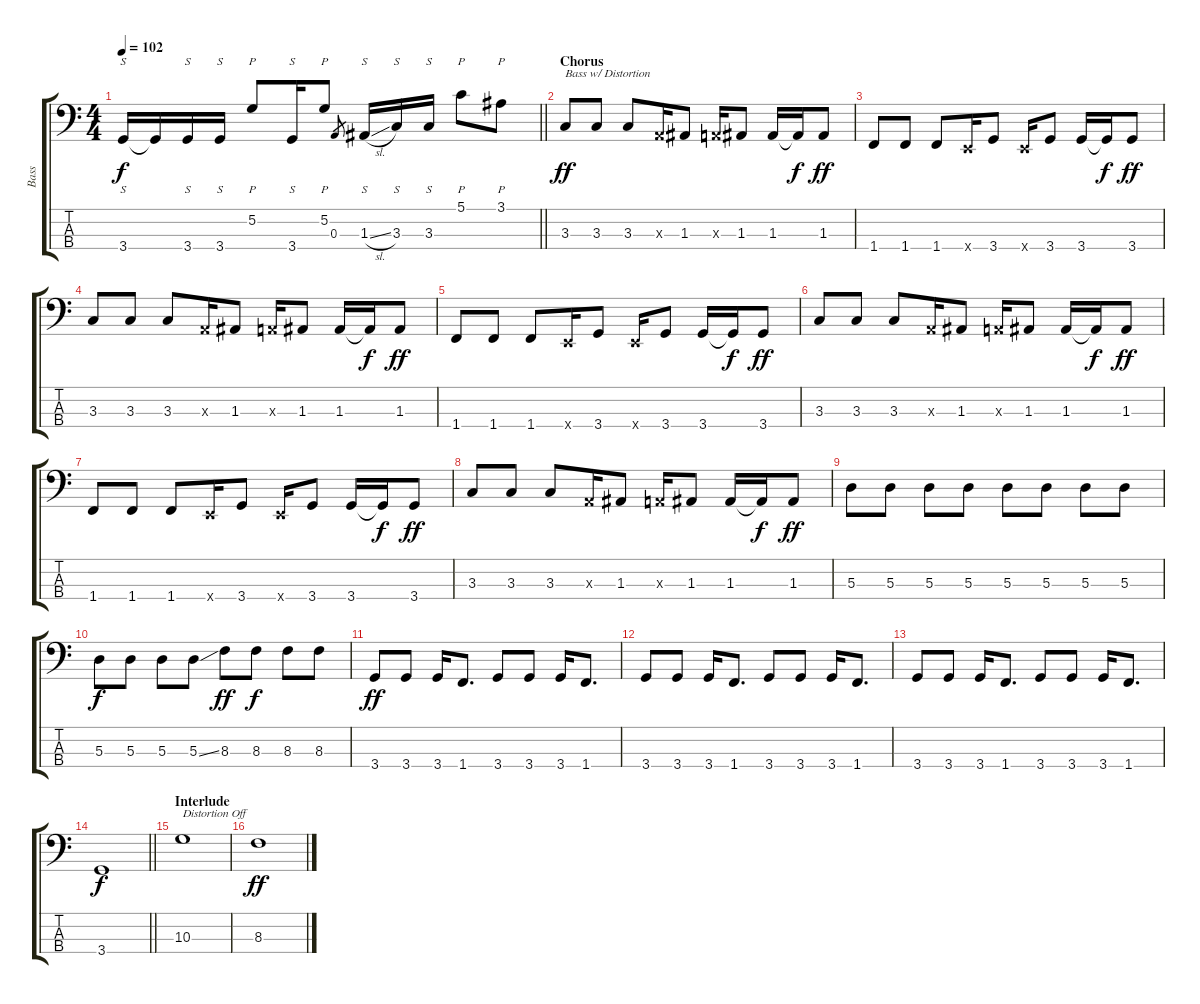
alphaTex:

\track ("Bass" "Bass") {instrument electricbassfinger}
\staff {score tabs}
\tuning (G2 D2 A1 E1) {hide}
\ts (4 4)
\tempo 102
\clef f4
\barLineRight lightlight
\ks c
3.4.16{s dy f} 3.4{t}.16 3.4.16{s} 3.4.16{s} 5.2.8{p} 3.4.16{s} 5.2.8{p} 0.3.8{gr} 1.3{sl}.16{s} 3.3.16{s} 3.3.16{s} 5.1.8{p} 3.1.8{p} |
\section ("" "Chorus")
3.3.8{txt "Bass w/ Distortion" dy ff balance 6 instrument distortionguitar} 3.3.8 3.3.8 0.3{x}.16 1.3.8 0.3{x}.16 1.3.8 1.3.16 1.3{t}.16{dy f} 1.3.8{dy ff} |
1.4.8 1.4.8 1.4.8 0.4{x}.16 3.4.8 0.4{x}.16 3.4.8 3.4.16 3.4{t}.16{dy f} 3.4.8{dy ff} |
3.3.8 3.3.8 3.3.8 0.3{x}.16 1.3.8 0.3{x}.16 1.3.8 1.3.16 1.3{t}.16{dy f} 1.3.8{dy ff} |
1.4.8 1.4.8 1.4.8 0.4{x}.16 3.4.8 0.4{x}.16 3.4.8 3.4.16 3.4{t}.16{dy f} 3.4.8{dy ff} |
3.3.8 3.3.8 3.3.8 0.3{x}.16 1.3.8 0.3{x}.16 1.3.8 1.3.16 1.3{t}.16{dy f} 1.3.8{dy ff} |
1.4.8 1.4.8 1.4.8 0.4{x}.16 3.4.8 0.4{x}.16 3.4.8 3.4.16 3.4{t}.16{dy f} 3.4.8{dy ff} |
3.3.8 3.3.8 3.3.8 0.3{x}.16 1.3.8 0.3{x}.16 1.3.8 1.3.16 1.3{t}.16{dy f} 1.3.8{dy ff} |
5.3.8 5.3.8 5.3.8 5.3.8 5.3.8 5.3.8 5.3.8 5.3.8 |
5.3.8{dy f} 5.3.8 5.3.8 5.3{ss}.8 8.3.8{dy ff} 8.3.8{dy f} 8.3.8 8.3.8 |
3.4.8{dy ff} 3.4.8 3.4.16 1.4.8{d} 3.4.8 3.4.8 3.4.16 1.4.8{d} |
3.4.8 3.4.8 3.4.16 1.4.8{d} 3.4.8 3.4.8 3.4.16 1.4.8{d} |
3.4.8 3.4.8 3.4.16 1.4.8{d} 3.4.8 3.4.8 3.4.16 1.4.8{d} |
\barLineRight lightlight
3.4.1{dy f} |
\section ("" "Interlude")
10.3.1{txt "Distortion Off" balance 8 instrument electricbassfinger} |
8.3.1{dy ff}
